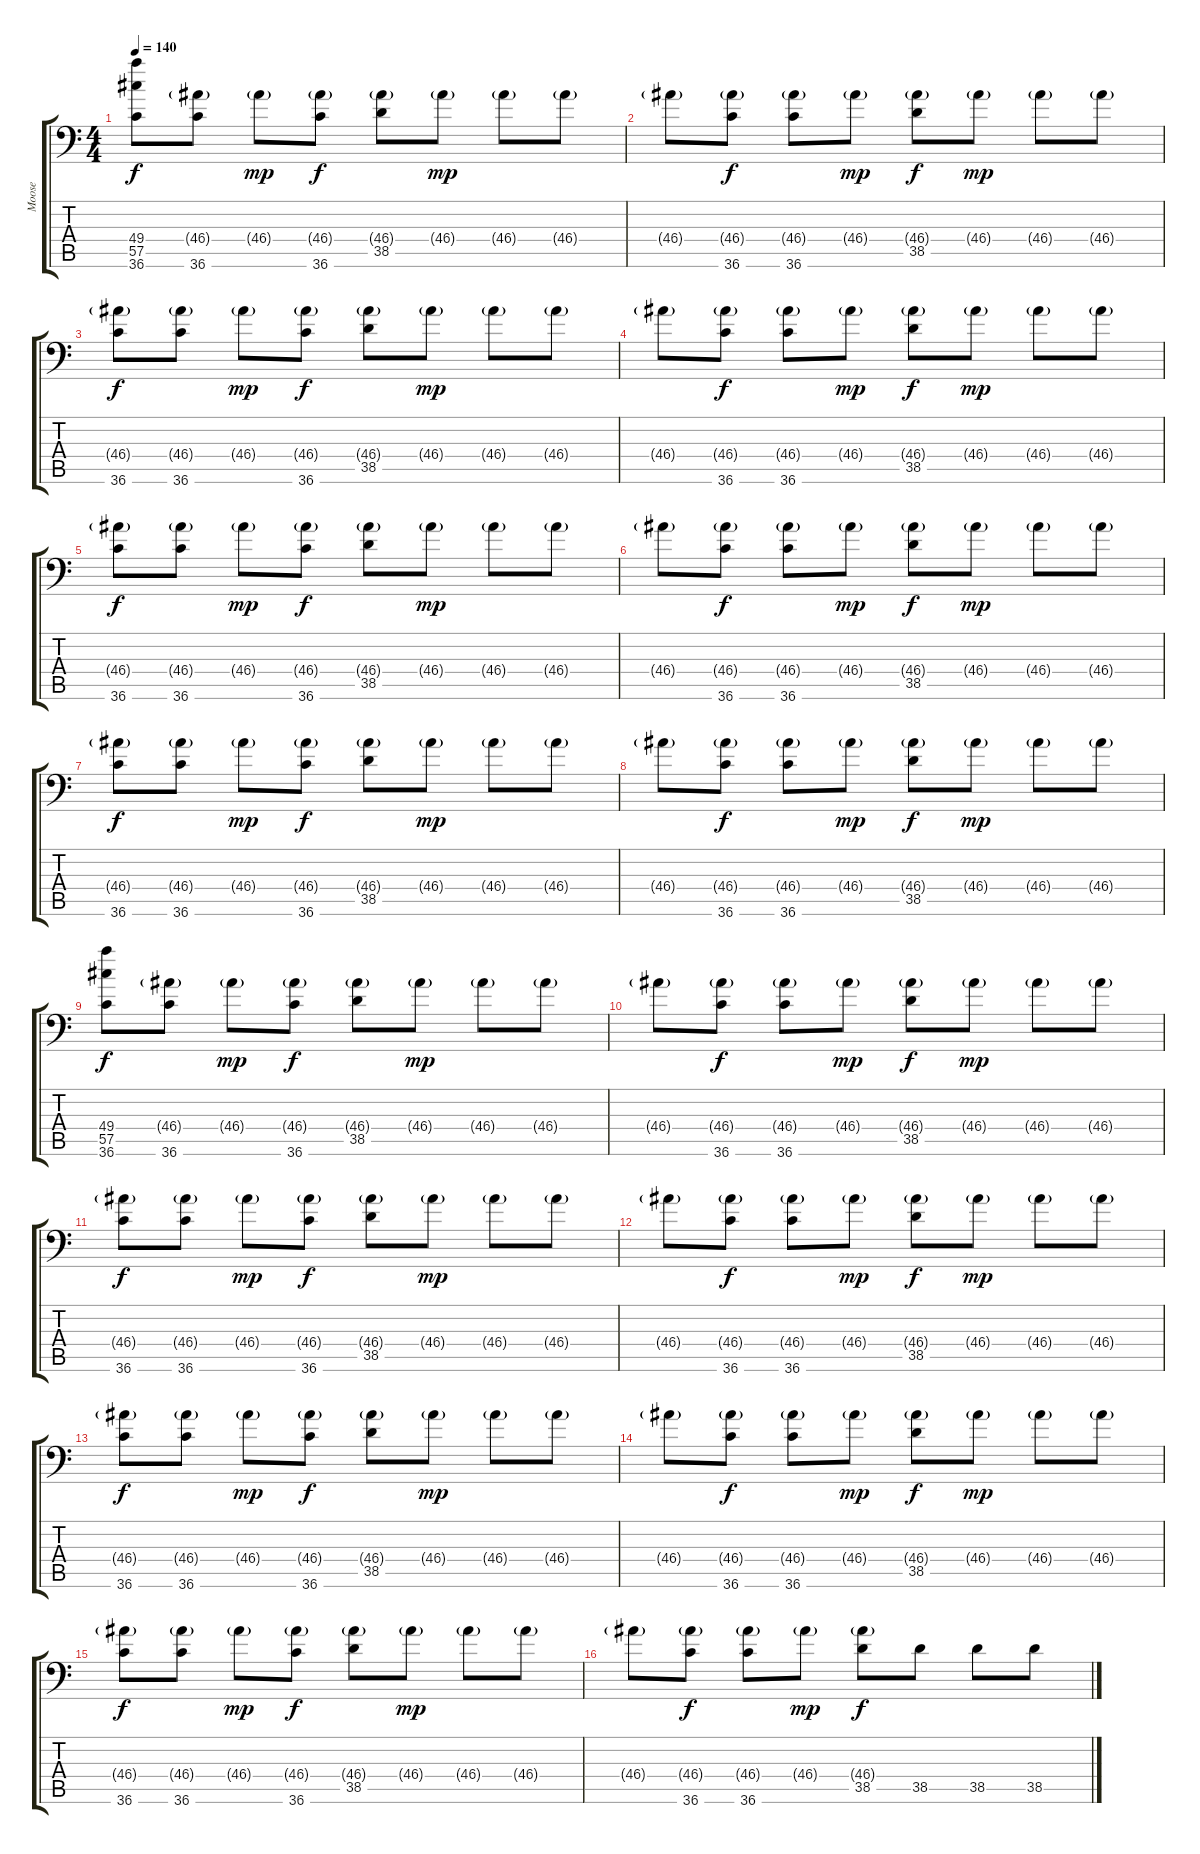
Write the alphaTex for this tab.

\track ("Moose" "Moose") {instrument acousticgrandpiano}
\staff {score tabs}
\tuning (C-1 C-1 C-1 C-1 C-1 C-1) {hide}
\ts (4 4)
\tempo 140
\clef f4
\ks c
(49.4 57.5 36.6).8{dy f} (46.4{g} 36.6).8 46.4{g}.8{dy mp} (46.4{g} 36.6).8{dy f} (46.4{g} 38.5).8 46.4{g}.8{dy mp} 46.4{g}.8 46.4{g}.8 |
46.4{g}.8 (46.4{g} 36.6).8{dy f} (46.4{g} 36.6).8 46.4{g}.8{dy mp} (46.4{g} 38.5).8{dy f} 46.4{g}.8{dy mp} 46.4{g}.8 46.4{g}.8 |
(46.4{g} 36.6).8{dy f} (46.4{g} 36.6).8 46.4{g}.8{dy mp} (46.4{g} 36.6).8{dy f} (46.4{g} 38.5).8 46.4{g}.8{dy mp} 46.4{g}.8 46.4{g}.8 |
46.4{g}.8 (46.4{g} 36.6).8{dy f} (46.4{g} 36.6).8 46.4{g}.8{dy mp} (46.4{g} 38.5).8{dy f} 46.4{g}.8{dy mp} 46.4{g}.8 46.4{g}.8 |
(46.4{g} 36.6).8{dy f} (46.4{g} 36.6).8 46.4{g}.8{dy mp} (46.4{g} 36.6).8{dy f} (46.4{g} 38.5).8 46.4{g}.8{dy mp} 46.4{g}.8 46.4{g}.8 |
46.4{g}.8 (46.4{g} 36.6).8{dy f} (46.4{g} 36.6).8 46.4{g}.8{dy mp} (46.4{g} 38.5).8{dy f} 46.4{g}.8{dy mp} 46.4{g}.8 46.4{g}.8 |
(46.4{g} 36.6).8{dy f} (46.4{g} 36.6).8 46.4{g}.8{dy mp} (46.4{g} 36.6).8{dy f} (46.4{g} 38.5).8 46.4{g}.8{dy mp} 46.4{g}.8 46.4{g}.8 |
46.4{g}.8 (46.4{g} 36.6).8{dy f} (46.4{g} 36.6).8 46.4{g}.8{dy mp} (46.4{g} 38.5).8{dy f} 46.4{g}.8{dy mp} 46.4{g}.8 46.4{g}.8 |
(49.4 57.5 36.6).8{dy f} (46.4{g} 36.6).8 46.4{g}.8{dy mp} (46.4{g} 36.6).8{dy f} (46.4{g} 38.5).8 46.4{g}.8{dy mp} 46.4{g}.8 46.4{g}.8 |
46.4{g}.8 (46.4{g} 36.6).8{dy f} (46.4{g} 36.6).8 46.4{g}.8{dy mp} (46.4{g} 38.5).8{dy f} 46.4{g}.8{dy mp} 46.4{g}.8 46.4{g}.8 |
(46.4{g} 36.6).8{dy f} (46.4{g} 36.6).8 46.4{g}.8{dy mp} (46.4{g} 36.6).8{dy f} (46.4{g} 38.5).8 46.4{g}.8{dy mp} 46.4{g}.8 46.4{g}.8 |
46.4{g}.8 (46.4{g} 36.6).8{dy f} (46.4{g} 36.6).8 46.4{g}.8{dy mp} (46.4{g} 38.5).8{dy f} 46.4{g}.8{dy mp} 46.4{g}.8 46.4{g}.8 |
(46.4{g} 36.6).8{dy f} (46.4{g} 36.6).8 46.4{g}.8{dy mp} (46.4{g} 36.6).8{dy f} (46.4{g} 38.5).8 46.4{g}.8{dy mp} 46.4{g}.8 46.4{g}.8 |
46.4{g}.8 (46.4{g} 36.6).8{dy f} (46.4{g} 36.6).8 46.4{g}.8{dy mp} (46.4{g} 38.5).8{dy f} 46.4{g}.8{dy mp} 46.4{g}.8 46.4{g}.8 |
(46.4{g} 36.6).8{dy f} (46.4{g} 36.6).8 46.4{g}.8{dy mp} (46.4{g} 36.6).8{dy f} (46.4{g} 38.5).8 46.4{g}.8{dy mp} 46.4{g}.8 46.4{g}.8 |
46.4{g}.8 (46.4{g} 36.6).8{dy f} (46.4{g} 36.6).8 46.4{g}.8{dy mp} (46.4{g} 38.5).8{dy f} 38.5.8 38.5.8 38.5.8
